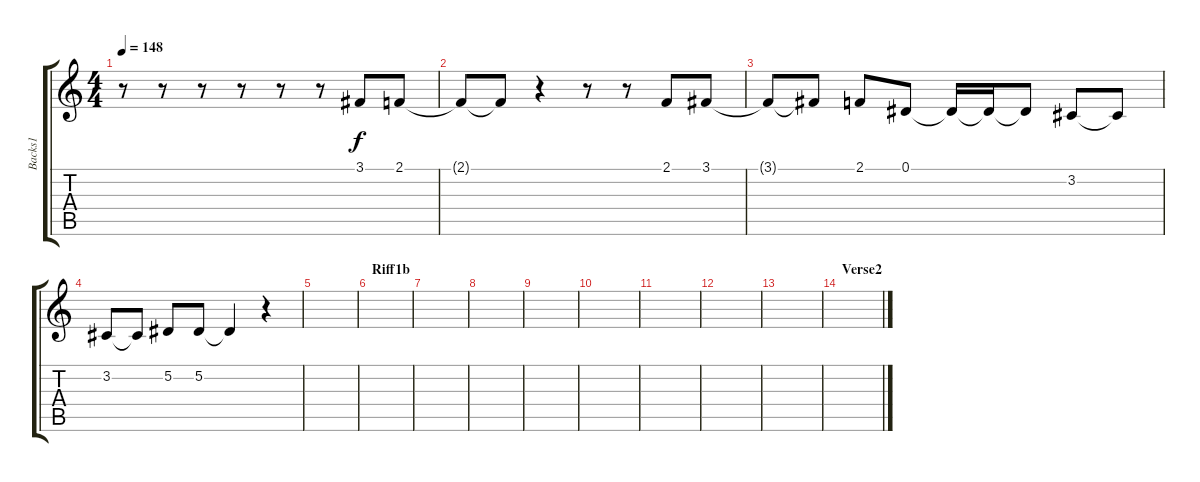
\track ("Backs1" "Backs1") {instrument tenorsax}
\staff {score tabs}
\tuning (Eb4 Bb3 Gb3 Db3 Ab2 Eb2) {hide}
\ts (4 4)
\tempo 148
\clef g2
\ks c
r.8{dy f} r.8 r.8 r.8 r.8 r.8 3.1.8 2.1.8 |
2.1{t}.8 2.1{t}.8 r.4 r.8 r.8 2.1.8 3.1.8 |
3.1{t}.8 3.1{t}.8 2.1.8 0.1.8 0.1{t}.16 0.1{t}.16 0.1{t}.8 3.2.8 3.2{t}.8 |
3.2.8 3.2{t}.8 5.2.8 5.2.8 5.2{t}.4 r.4 |
|
\section ("" "Riff1b")
|
|
|
|
|
|
|
|
\section ("" "Verse2")
